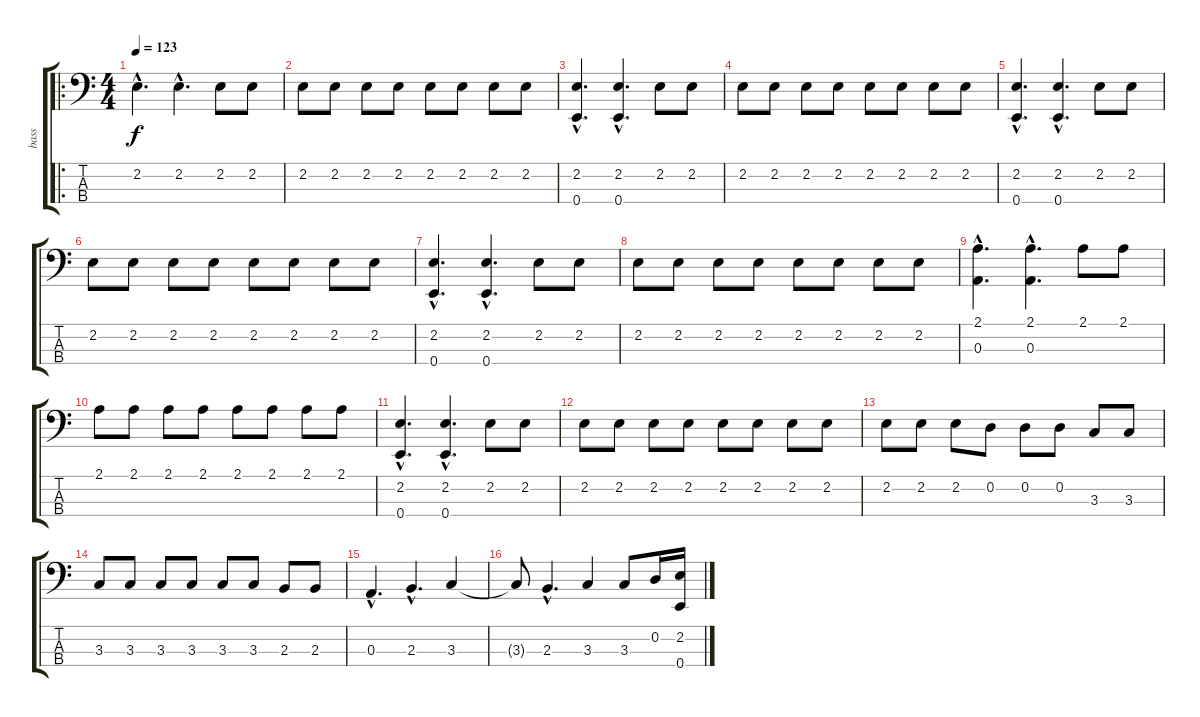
\track ("bass" "bass") {instrument fretlessbass}
\staff {score tabs}
\tuning (G2 D2 A1 E1) {hide}
\ro
\ts (4 4)
\tempo 123
\clef f4
\ks c
2.2{hac}.4{d dy f instrument fretlessbass} 2.2{hac}.4{d} 2.2.8 2.2.8 |
2.2.8 2.2.8 2.2.8 2.2.8 2.2.8 2.2.8 2.2.8 2.2.8 |
(2.2{hac} 0.4{hac}).4{d} (2.2{hac} 0.4{hac}).4{d} 2.2.8 2.2.8 |
2.2.8 2.2.8 2.2.8 2.2.8 2.2.8 2.2.8 2.2.8 2.2.8 |
(2.2{hac} 0.4{hac}).4{d} (2.2{hac} 0.4{hac}).4{d} 2.2.8 2.2.8 |
2.2.8 2.2.8 2.2.8 2.2.8 2.2.8 2.2.8 2.2.8 2.2.8 |
(2.2{hac} 0.4{hac}).4{d} (2.2{hac} 0.4{hac}).4{d} 2.2.8 2.2.8 |
2.2.8 2.2.8 2.2.8 2.2.8 2.2.8 2.2.8 2.2.8 2.2.8 |
(2.1{hac} 0.3{hac}).4{d} (2.1{hac} 0.3{hac}).4{d} 2.1.8 2.1.8 |
2.1.8 2.1.8 2.1.8 2.1.8 2.1.8 2.1.8 2.1.8 2.1.8 |
(2.2{hac} 0.4{hac}).4{d} (2.2{hac} 0.4{hac}).4{d} 2.2.8 2.2.8 |
2.2.8 2.2.8 2.2.8 2.2.8 2.2.8 2.2.8 2.2.8 2.2.8 |
2.2.8 2.2.8 2.2.8 0.2.8 0.2.8 0.2.8 3.3.8 3.3.8 |
3.3.8 3.3.8 3.3.8 3.3.8 3.3.8 3.3.8 2.3.8 2.3.8 |
0.3{hac}.4{d} 2.3{hac}.4{d} 3.3.4 |
3.3{t}.8 2.3{hac}.4{d} 3.3.4 3.3.8 0.2.16 (2.2 0.4).16
